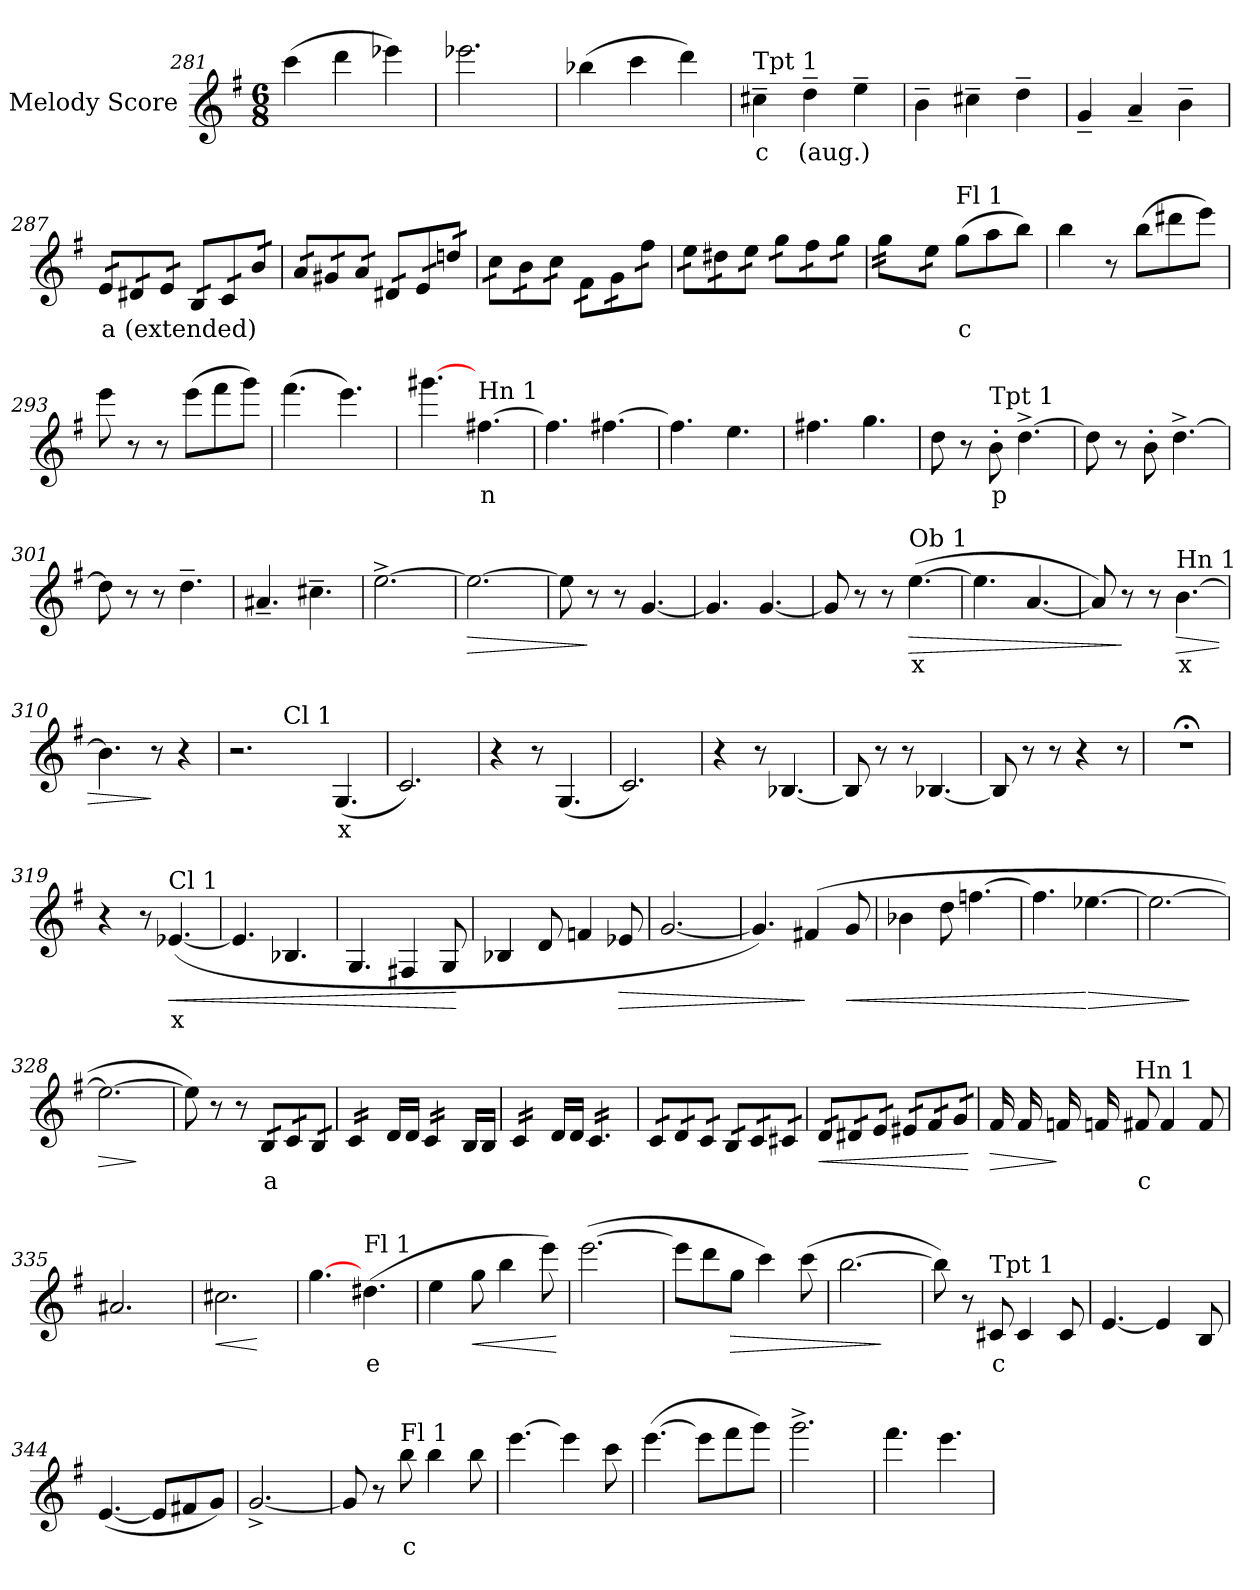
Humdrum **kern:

**kern	**text	**dynam
*part1	*part1	*part1
*staff1	*staff1	*staff1
*I"Melody Score	*	*
*clefG2	*	*
*k[f#]	*	*
*M6/8	*	*
=281	=281	=281
(4ccc\	.	.
4ddd\	.	.
4eee-\)	.	.
=282	=282	=282
2.eee-\	.	.
=283	=283	=283
(4bb-\	.	.
4ccc\	.	.
4ddd\)	.	.
=284	=284	=284
!LO:TX:a:t=Tpt 1	!	!
!	!LO:LY:b:color=#FF0000	!
4cc#X~\	c	.
!	!LO:LY:b:color=#FF0000	!
4dd~\	(aug.)	.
4ee~\	.	.
=285	=285	=285
4b~\	.	.
4cc#X~\	.	.
4dd~\	.	.
=286	=286	=286
4g~/	.	.
4a~/	.	.
4b~\	.	.
=287	=287	=287
!LO:TX:a:t=Vln 1	!	!
!	!LO:LY:b:color=#FF0000	!
*tremolo	*	*
16e/LL	a	.
16e/	.	.
!	!LO:LY:b:color=#FF0000	!
16d#X/	(extended)	.
16d#X/	.	.
16e/	.	.
16e/JJ	.	.
16B/LL	.	.
16B/	.	.
16c/	.	.
16c/	.	.
16b/	.	.
16b/JJ	.	.
=288	=288	=288
16a/LL	.	.
16a/	.	.
16g#X/	.	.
16g#X/	.	.
16a/	.	.
16a/JJ	.	.
16d#X/LL	.	.
16d#X/	.	.
16e/	.	.
16e/	.	.
16ddn/	.	.
16ddn/JJ	.	.
=289	=289	=289
16cc\LL	.	.
16cc\	.	.
16b\	.	.
16b\	.	.
16cc\	.	.
16cc\JJ	.	.
16f#\LL	.	.
16f#\	.	.
16g\	.	.
16g\	.	.
16ff#\	.	.
16ff#\JJ	.	.
=290	=290	=290
16ee\LL	.	.
16ee\	.	.
16dd#X\	.	.
16dd#X\	.	.
16ee\	.	.
16ee\JJ	.	.
16gg\LL	.	.
16gg\	.	.
16ff#\	.	.
16ff#\	.	.
16gg\	.	.
16gg\JJ	.	.
=291	=291	=291
16gg\LL	.	.
16gg\	.	.
16gg\	.	.
16gg\	.	.
16ee\	.	.
16ee\JJ	.	.
*Xtremolo	*	*
!LO:TX:a:t=Fl 1	!	!
!	!LO:LY:b:color=#FF0000	!
(8gg\L	c	.
8aa\	.	.
8bb\J)	.	.
=292	=292	=292
4bb\	.	.
8r	.	.
(8bb\L	.	.
8ddd#X\	.	.
8eee\J)	.	.
=293	=293	=293
8eee\	.	.
8r	.	.
8r	.	.
(8eee\L	.	.
8fff#\	.	.
8ggg\J)	.	.
=294	=294	=294
(4.fff#\	.	.
4.eee\)	.	.
=295	=295	=295
[4.ggg#X\	.	.
!LO:TX:a:t=Hn 1	!	!
!	!LO:LY:b:color=#FF0000	!
[4.ff#X\	n	.
=296	=296	=296
4.ff#\]	.	.
[4.ff#X\	.	.
=297	=297	=297
4.ff#\]	.	.
4.ee\	.	.
=298	=298	=298
4.ff#X\	.	.
4.gg\	.	.
=299	=299	=299
8dd\	.	.
8r	.	.
!LO:TX:a:t=Tpt 1	!	!
!	!LO:LY:b:color=#FF0000	!
8b'\	p	.
[4.dd^\	.	.
=300	=300	=300
8dd\]	.	.
8r	.	.
8b'\	.	.
[4.dd^\	.	.
=301	=301	=301
8dd\]	.	.
8r	.	.
8r	.	.
4.dd~\	.	.
=302	=302	=302
4.a#X~/	.	.
4.cc#X~\	.	.
=303	=303	=303
[2.ee^\	.	.
=304	=304	=304
!	!	!LO:HP:b
2.ee\_	.	>
=305	=305	=305
8ee\]	.	.
8r	.	]
8r	.	.
[4.g/	.	.
=306	=306	=306
4.g/]	.	.
[4.g/	.	.
=307	=307	=307
8g/]	.	.
8r	.	.
8r	.	.
!LO:TX:a:t=Ob 1	!	!
!	!LO:LY:b:color=#FF0000	!LO:HP:b
([4.ee\	x	>
=308	=308	=308
4.ee\]	.	.
[4.a/	.	.
=309	=309	=309
8a/])	.	.
8r	.	]
8r	.	.
!LO:TX:a:t=Hn 1	!	!
!	!LO:LY:b:color=#FF0000	!LO:HP:b
[4.b\	x	>
=310	=310	=310
4.b\]	.	.
8r	.	]
4r	.	.
=311	=311	=311
*^	*	*
2.r	4.ryy	.	.
!	!LO:TX:a:t=Cl 1	!	!
.	2.ryy	.	.
!	!	!LO:LY:b:color=#FF0000	!
(4.G/	.	x	.
*v	*v	*	*
=312	=312	=312
2.c/)	.	.
=313	=313	=313
4r	.	.
8r	.	.
(4.G/	.	.
=314	=314	=314
2.c/)	.	.
=315	=315	=315
4r	.	.
8r	.	.
[4.B-/	.	.
=316	=316	=316
8B-/]	.	.
8r	.	.
8r	.	.
[4.B-/	.	.
=317	=317	=317
8B-/]	.	.
8r	.	.
8r	.	.
4r	.	.
8r	.	.
=318	=318	=318
2.r;<	.	.
=319	=319	=319
4r	.	.
8r	.	.
!LO:TX:a:t=Cl 1	!	!
!	!LO:LY:b:color=#FF0000	!LO:HP:b
([4.e-/	x	<
=320	=320	=320
4.e-/]	.	.
4.B-/	.	.
=321	=321	=321
4.G/	.	.
4F#X/	.	.
8G/	.	.
.	.	[
=322	=322	=322
4B-/	.	.
8d/	.	.
4f/	.	.
!	!	!LO:HP:b
8e-/	.	>
=323	=323	=323
[2.g/	.	.
=324	=324	=324
4.g/])	.	.
(4f#X/	.	]
!	!	!LO:HP:b
8g/	.	<
=325	=325	=325
4b-\	.	.
8dd\	.	.
[4.ff\	.	.
=326	=326	=326
4.ff\]	.	.
!	!	!LO:HP:n=1:b
[4.ee-\	.	[ >
=327	=327	=327
2.ee-\_	.	.
.	.	]
=328	=328	=328
!	!	!LO:HP:b
2.ee-\_	.	>
.	.	]
=329	=329	=329
8ee-\])	.	.
8r	.	.
8r	.	.
!LO:TX:a:t=Vln 1	!	!
!	!LO:LY:b:color=#FF0000	!
*tremolo	*	*
16B/LL	a	.
16B/	.	.
16c/	.	.
16c/	.	.
16B/	.	.
16B/JJ	.	.
=330	=330	=330
16c/LL	.	.
16c/	.	.
16c/	.	.
16c/JJ	.	.
*Xtremolo	*	*
16d/LL	.	.
16d/JJ	.	.
*tremolo	*	*
16c/LL	.	.
16c/	.	.
16c/	.	.
16c/JJ	.	.
*Xtremolo	*	*
16B/LL	.	.
16B/JJ	.	.
=331	=331	=331
*tremolo	*	*
16c/LL	.	.
16c/	.	.
16c/	.	.
16c/JJ	.	.
*Xtremolo	*	*
16d/LL	.	.
16d/JJ	.	.
*tremolo	*	*
16c/LL	.	.
16c/	.	.
16c/	.	.
16c/	.	.
16c/	.	.
16c/JJ	.	.
=332	=332	=332
16c/LL	.	.
16c/	.	.
16d/	.	.
16d/	.	.
16c/	.	.
16c/JJ	.	.
16B/LL	.	.
16B/	.	.
16c/	.	.
16c/	.	.
16c#X/	.	.
16c#X/JJ	.	.
=333	=333	=333
!	!	!LO:HP:b
16d/LL	.	<
16d/	.	.
16d#X/	.	.
16d#X/	.	.
16e/	.	.
16e/JJ	.	.
16e#X/LL	.	.
16e#X/	.	.
16f#/	.	.
16f#/	.	.
16g/	.	.
16g/JJ	.	.
.	.	[
=334	=334	=334
!	!	!LO:HP:b
16f#/LL	.	>
16f#/	.	.
16fn/	.	]
16fn/	.	.
*Xtremolo	*	*
!LO:TX:a:t=Hn 1	!	!
!	!LO:LY:b:color=#FF0000	!
8f#X/J	c	.
4f#/	.	.
8f#/	.	.
=335	=335	=335
2.a#X/	.	.
=336	=336	=336
!	!	!LO:HP:b
2.cc#X\	.	<
.	.	[
=337	=337	=337
[4.gg\	.	.
!LO:TX:a:t=Fl 1	!	!
!	!LO:LY:b:color=#FF0000	!
(4.dd#X\	e	.
=338	=338	=338
4ee\	.	.
!	!	!LO:HP:b
8gg\	.	<
4bb\	.	.
8eee\)	.	.
.	.	[
=339	=339	=339
([2.eee\	.	.
=340	=340	=340
8eee\L]	.	.
8ddd\	.	.
!	!	!LO:HP:b
8gg\J	.	>
4ccc\)	.	.
(8ccc\	.	.
=341	=341	=341
[2.bb\	.	.
.	.	]
=342	=342	=342
8bb\])	.	.
8r	.	.
!LO:TX:a:t=Tpt 1	!	!
!	!LO:LY:b:color=#FF0000	!
8c#X/	c	.
4c#/	.	.
8c#/	.	.
=343	=343	=343
[4.e/	.	.
4e/]	.	.
8B/	.	.
=344	=344	=344
([4.e/	.	.
8e/L]	.	.
8f#X/	.	.
8g/J)	.	.
=345	=345	=345
[2.g^/	.	.
=346	=346	=346
8g/]	.	.
8r	.	.
!LO:TX:a:t=Fl 1	!	!
!	!LO:LY:b:color=#FF0000	!
8bb\	c	.
4bb\	.	.
8bb\	.	.
=347	=347	=347
[4.eee\	.	.
4eee\]	.	.
8ccc\	.	.
=348	=348	=348
([4.eee\	.	.
8eee\L]	.	.
8fff#\	.	.
8ggg\J)	.	.
=349	=349	=349
2.ggg^\	.	.
=350	=350	=350
4.fff#\	.	.
4.eee\	.	.
=	=	=
*-	*-	*-
